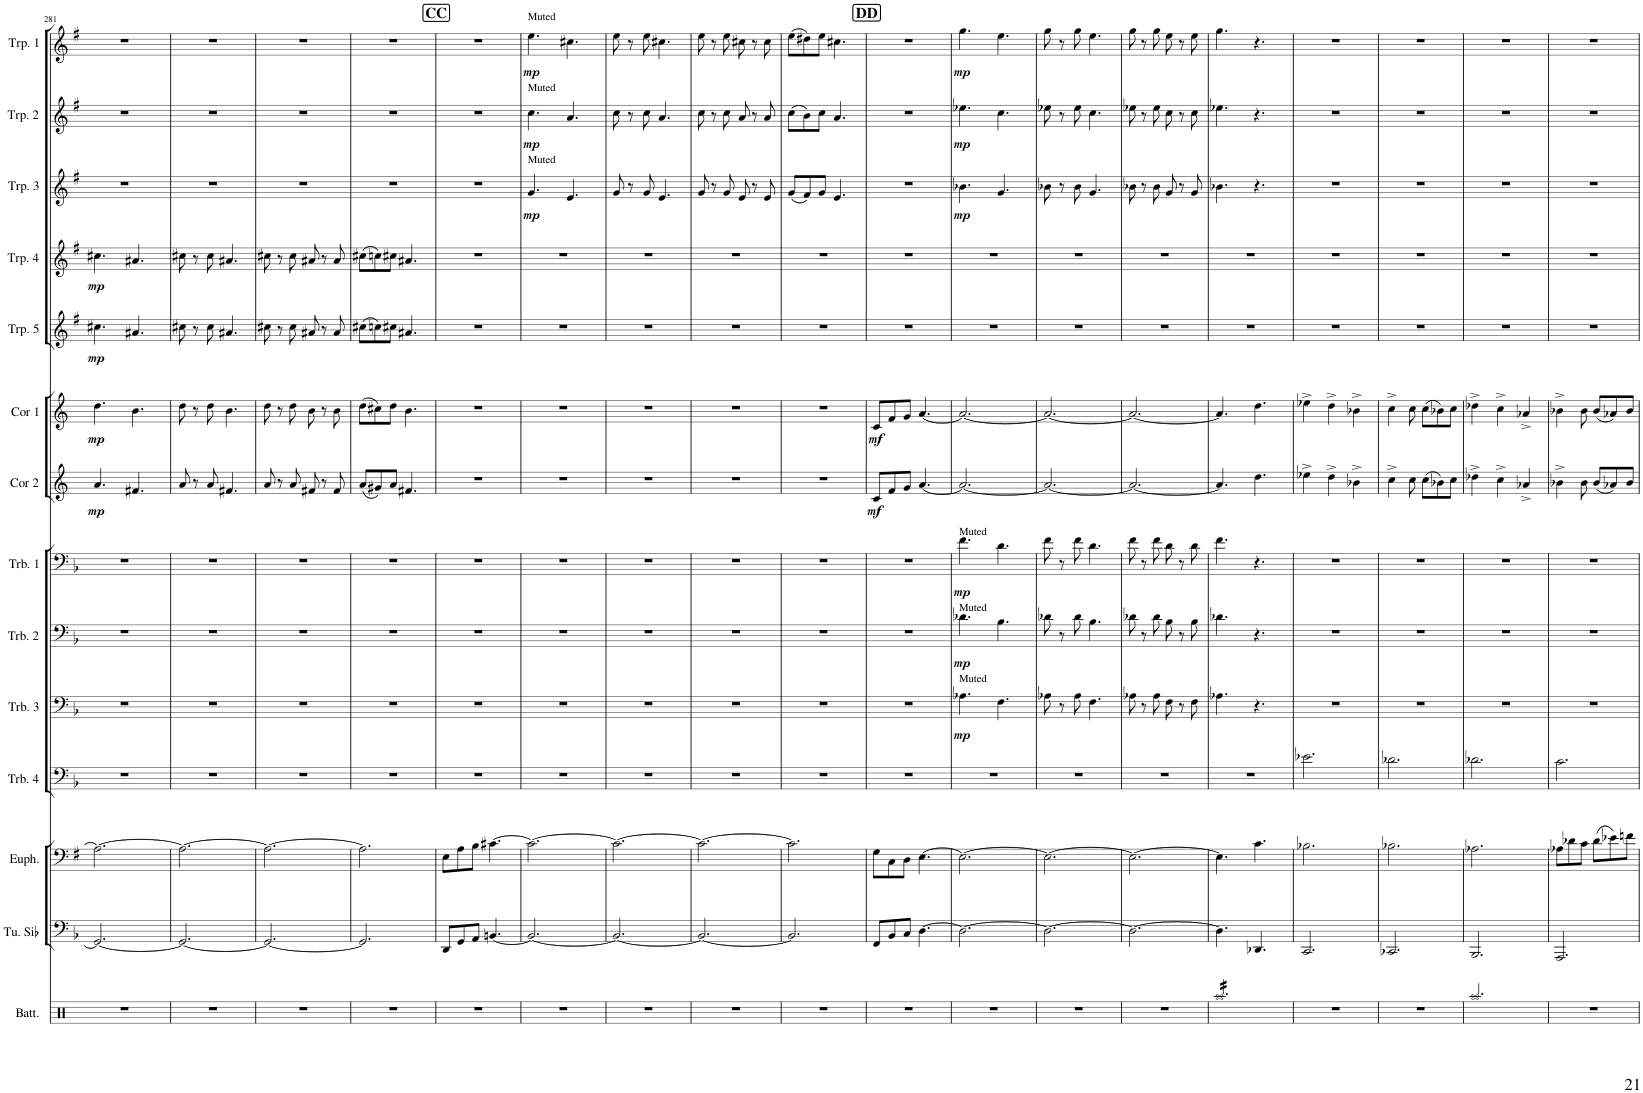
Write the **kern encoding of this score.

**kern	**kern	**kern	**kern	**kern	**dynam	**kern	**dynam	**kern	**dynam	**kern	**dynam	**kern	**dynam	**kern	**dynam	**kern	**dynam	**kern	**dynam	**kern	**dynam	**kern	**dynam
*part14	*part13	*part12	*part11	*part10	*part10	*part9	*part9	*part8	*part8	*part7	*part7	*part6	*part6	*part5	*part5	*part4	*part4	*part3	*part3	*part2	*part2	*part1	*part1
*staff14	*staff13	*staff12	*staff11	*staff10	*staff10	*staff9	*staff9	*staff8	*staff8	*staff7	*staff7	*staff6	*staff6	*staff5	*staff5	*staff4	*staff4	*staff3	*staff3	*staff2	*staff2	*staff1	*staff1
*I"Batterie	*I"Tuba en Sib	*I"Euphonium	*I"Trombone 4	*I"Trombone 3	*	*I"Trombone 2	*	*I"Trombone 1	*	*I"Cor 2	*	*I"Cor 1	*	*I"Trompette 5	*	*I"Trompette 4	*	*I"Trompette 3	*	*I"Trompette 2	*	*I"Trompette 1	*
*I'Batt.	*I'Tu. Sib	*I'Euph.	*I'Trb. 4	*I'Trb. 3	*	*I'Trb. 2	*	*I'Trb. 1	*	*I'Cor 2	*	*I'Cor 1	*	*I'Trp. 5	*	*I'Trp. 4	*	*I'Trp. 3	*	*I'Trp. 2	*	*I'Trp. 1	*
!!LO:PB:g=z
*clefX	*clefF4	*clefF4	*clefF4	*clefF4	*	*clefF4	*	*clefF4	*	*clefG2	*	*clefG2	*	*clefG2	*	*clefG2	*	*clefG2	*	*clefG2	*	*clefG2	*
*	*	*Trd1c2	*	*	*	*	*	*	*	*Trd4c7	*	*Trd4c7	*	*Trd1c2	*	*Trd1c2	*	*Trd1c2	*	*Trd1c2	*	*Trd1c2	*
*k[]	*k[b-]	*k[f#]	*k[b-]	*k[b-]	*	*k[b-]	*	*k[b-]	*	*k[]	*	*k[]	*	*k[f#]	*	*k[f#]	*	*k[f#]	*	*k[f#]	*	*k[f#]	*
*M6/8	*M6/8	*M6/8	*M6/8	*M6/8	*	*M6/8	*	*M6/8	*	*M6/8	*	*M6/8	*	*M6/8	*	*M6/8	*	*M6/8	*	*M6/8	*	*M6/8	*
=281	=281	=281	=281	=281	=281	=281	=281	=281	=281	=281	=281	=281	=281	=281	=281	=281	=281	=281	=281	=281	=281	=281	=281
!	!	!	!	!	!	!	!	!	!	!	!LO:DY:b	!	!LO:DY:b	!	!LO:DY:b	!	!LO:DY:b	!	!	!	!	!	!
2.r	2.GG#/_	2.A#\_	2.r	2.r	.	2.r	.	2.r	.	4.a/	mp	4.dd\	mp	4.cc#X\	mp	4.cc#X\	mp	2.r	.	2.r	.	2.r	.
.	.	.	.	.	.	.	.	.	.	4.f#X/	.	4.b\	.	4.a#X/	.	4.a#X/	.	.	.	.	.	.	.
=282	=282	=282	=282	=282	=282	=282	=282	=282	=282	=282	=282	=282	=282	=282	=282	=282	=282	=282	=282	=282	=282	=282	=282
2.r	2.GG#/_	2.A#\_	2.r	2.r	.	2.r	.	2.r	.	8a/	.	8dd\	.	8cc#X\	.	8cc#X\	.	2.r	.	2.r	.	2.r	.
.	.	.	.	.	.	.	.	.	.	8r	.	8r	.	8r	.	8r	.	.	.	.	.	.	.
.	.	.	.	.	.	.	.	.	.	8a/	.	8dd\	.	8cc#\	.	8cc#\	.	.	.	.	.	.	.
.	.	.	.	.	.	.	.	.	.	4.f#X/	.	4.b\	.	4.a#X/	.	4.a#X/	.	.	.	.	.	.	.
=283	=283	=283	=283	=283	=283	=283	=283	=283	=283	=283	=283	=283	=283	=283	=283	=283	=283	=283	=283	=283	=283	=283	=283
2.r	2.GG#/_	2.A#\_	2.r	2.r	.	2.r	.	2.r	.	8a/	.	8dd\	.	8cc#X\	.	8cc#X\	.	2.r	.	2.r	.	2.r	.
.	.	.	.	.	.	.	.	.	.	8r	.	8r	.	8r	.	8r	.	.	.	.	.	.	.
.	.	.	.	.	.	.	.	.	.	8a/	.	8dd\	.	8cc#\	.	8cc#\	.	.	.	.	.	.	.
.	.	.	.	.	.	.	.	.	.	8f#X/	.	8b\	.	8a#X/	.	8a#X/	.	.	.	.	.	.	.
.	.	.	.	.	.	.	.	.	.	8r	.	8r	.	8r	.	8r	.	.	.	.	.	.	.
.	.	.	.	.	.	.	.	.	.	8f#/	.	8b\	.	8a#/	.	8a#/	.	.	.	.	.	.	.
=284	=284	=284	=284	=284	=284	=284	=284	=284	=284	=284	=284	=284	=284	=284	=284	=284	=284	=284	=284	=284	=284	=284	=284
2.r	2.GG#/]	2.A#\]	2.r	2.r	.	2.r	.	2.r	.	(8a/L	.	(8dd\L	.	(8cc#X\L	.	(8cc#X\L	.	2.r	.	2.r	.	2.r	.
.	.	.	.	.	.	.	.	.	.	8g#X/)	.	8cc#X\)	.	8ccn\)	.	8ccn\)	.	.	.	.	.	.	.
.	.	.	.	.	.	.	.	.	.	8a/J	.	8dd\J	.	8cc#X\J	.	8cc#X\J	.	.	.	.	.	.	.
.	.	.	.	.	.	.	.	.	.	4.f#X/	.	4.b\	.	4.a#X/	.	4.a#X/	.	.	.	.	.	.	.
!!LO:REH:place=s1:a:B:cj:fs=14:t=CC
=285	=285	=285	=285	=285	=285	=285	=285	=285	=285	=285	=285	=285	=285	=285	=285	=285	=285	=285	=285	=285	=285	=285	=285
2.r	8DD/L	8E\L	2.r	2.r	.	2.r	.	2.r	.	2.r	.	2.r	.	2.r	.	2.r	.	2.r	.	2.r	.	2.r	.
.	8GG/	8A\	.	.	.	.	.	.	.	.	.	.	.	.	.	.	.	.	.	.	.	.	.
.	8AA/J	8B\J	.	.	.	.	.	.	.	.	.	.	.	.	.	.	.	.	.	.	.	.	.
.	[4.BBn/	[4.c#X\	.	.	.	.	.	.	.	.	.	.	.	.	.	.	.	.	.	.	.	.	.
=286	=286	=286	=286	=286	=286	=286	=286	=286	=286	=286	=286	=286	=286	=286	=286	=286	=286	=286	=286	=286	=286	=286	=286
!	!	!	!	!	!	!	!	!	!	!	!	!	!	!	!	!	!	!	!	!	!	!LO:TX:a:t=Muted	!
!	!	!	!	!	!	!	!	!	!	!	!	!	!	!	!	!	!	!	!	!LO:TX:a:t=Muted	!	!	!
!	!	!	!	!	!	!	!	!	!	!	!	!	!	!	!	!	!	!LO:TX:a:t=Muted	!	!	!	!	!
!	!	!	!	!	!	!	!	!	!	!	!	!	!	!	!	!	!	!	!LO:DY:b	!	!LO:DY:b	!	!LO:DY:b
2.r	2.BB/_	2.c#\_	2.r	2.r	.	2.r	.	2.r	.	2.r	.	2.r	.	2.r	.	2.r	.	4.g/	mp	4.cc\	mp	4.ee\	mp
.	.	.	.	.	.	.	.	.	.	.	.	.	.	.	.	.	.	4.e/	.	4.a/	.	4.cc#X\	.
=287	=287	=287	=287	=287	=287	=287	=287	=287	=287	=287	=287	=287	=287	=287	=287	=287	=287	=287	=287	=287	=287	=287	=287
2.r	2.BB/_	2.c#\_	2.r	2.r	.	2.r	.	2.r	.	2.r	.	2.r	.	2.r	.	2.r	.	8g/	.	8cc\	.	8ee\	.
.	.	.	.	.	.	.	.	.	.	.	.	.	.	.	.	.	.	8r	.	8r	.	8r	.
.	.	.	.	.	.	.	.	.	.	.	.	.	.	.	.	.	.	8g/	.	8cc\	.	8ee\	.
.	.	.	.	.	.	.	.	.	.	.	.	.	.	.	.	.	.	4.e/	.	4.a/	.	4.cc#X\	.
=288	=288	=288	=288	=288	=288	=288	=288	=288	=288	=288	=288	=288	=288	=288	=288	=288	=288	=288	=288	=288	=288	=288	=288
2.r	2.BB/_	2.c#\_	2.r	2.r	.	2.r	.	2.r	.	2.r	.	2.r	.	2.r	.	2.r	.	8g/	.	8cc\	.	8ee\	.
.	.	.	.	.	.	.	.	.	.	.	.	.	.	.	.	.	.	8r	.	8r	.	8r	.
.	.	.	.	.	.	.	.	.	.	.	.	.	.	.	.	.	.	8g/	.	8cc\	.	8ee\	.
.	.	.	.	.	.	.	.	.	.	.	.	.	.	.	.	.	.	8e/	.	8a/	.	8cc#X\	.
.	.	.	.	.	.	.	.	.	.	.	.	.	.	.	.	.	.	8r	.	8r	.	8r	.
.	.	.	.	.	.	.	.	.	.	.	.	.	.	.	.	.	.	8e/	.	8a/	.	8cc#\	.
=289	=289	=289	=289	=289	=289	=289	=289	=289	=289	=289	=289	=289	=289	=289	=289	=289	=289	=289	=289	=289	=289	=289	=289
2.r	2.BB/]	2.c#\]	2.r	2.r	.	2.r	.	2.r	.	2.r	.	2.r	.	2.r	.	2.r	.	(8g/L	.	(8cc\L	.	(8ee\L	.
.	.	.	.	.	.	.	.	.	.	.	.	.	.	.	.	.	.	8f#/)	.	8b\)	.	8dd#X\)	.
.	.	.	.	.	.	.	.	.	.	.	.	.	.	.	.	.	.	8g/J	.	8cc\J	.	8ee\J	.
.	.	.	.	.	.	.	.	.	.	.	.	.	.	.	.	.	.	4.e/	.	4.a/	.	4.cc#X\	.
!!LO:REH:place=s1:a:B:cj:fs=14:t=DD
=290	=290	=290	=290	=290	=290	=290	=290	=290	=290	=290	=290	=290	=290	=290	=290	=290	=290	=290	=290	=290	=290	=290	=290
!	!	!	!	!	!	!	!	!	!	!	!LO:DY:b	!	!LO:DY:b	!	!	!	!	!	!	!	!	!	!
2.r	8FF/L	8G\L	2.r	2.r	.	2.r	.	2.r	.	8c/L	mf	8c/L	mf	2.r	.	2.r	.	2.r	.	2.r	.	2.r	.
.	8BB-/	8C\	.	.	.	.	.	.	.	8f/	.	8f/	.	.	.	.	.	.	.	.	.	.	.
.	8C/J	8D\J	.	.	.	.	.	.	.	8g/J	.	8g/J	.	.	.	.	.	.	.	.	.	.	.
.	[4.D\	[4.E\	.	.	.	.	.	.	.	[4.a/	.	[4.a/	.	.	.	.	.	.	.	.	.	.	.
=291	=291	=291	=291	=291	=291	=291	=291	=291	=291	=291	=291	=291	=291	=291	=291	=291	=291	=291	=291	=291	=291	=291	=291
!	!	!	!	!	!	!	!	!LO:TX:a:t=Muted	!	!	!	!	!	!	!	!	!	!	!	!	!	!	!
!	!	!	!	!	!	!LO:TX:a:t=Muted	!	!	!	!	!	!	!	!	!	!	!	!	!	!	!	!	!
!	!	!	!	!LO:TX:a:t=Muted	!	!	!	!	!	!	!	!	!	!	!	!	!	!	!	!	!	!	!
!	!	!	!	!	!LO:DY:b	!	!LO:DY:b	!	!LO:DY:b	!	!	!	!	!	!	!	!	!	!LO:DY:b	!	!LO:DY:b	!	!LO:DY:b
2.r	2.D\_	2.E\_	2.r	4.A-X\	mp	4.d-X\	mp	4.f\	mp	2.a/_	.	2.a/_	.	2.r	.	2.r	.	4.b-X\	mp	4.ee-X\	mp	4.gg\	mp
.	.	.	.	4.F\	.	4.B-\	.	4.d\	.	.	.	.	.	.	.	.	.	4.g/	.	4.cc\	.	4.ee\	.
=292	=292	=292	=292	=292	=292	=292	=292	=292	=292	=292	=292	=292	=292	=292	=292	=292	=292	=292	=292	=292	=292	=292	=292
2.r	2.D\_	2.E\_	2.r	8A-X\	.	8d-X\	.	8f\	.	2.a/_	.	2.a/_	.	2.r	.	2.r	.	8b-X\	.	8ee-X\	.	8gg\	.
.	.	.	.	8r	.	8r	.	8r	.	.	.	.	.	.	.	.	.	8r	.	8r	.	8r	.
.	.	.	.	8A-\	.	8d-\	.	8f\	.	.	.	.	.	.	.	.	.	8b-\	.	8ee-\	.	8gg\	.
.	.	.	.	4.F\	.	4.B-\	.	4.d\	.	.	.	.	.	.	.	.	.	4.g/	.	4.cc\	.	4.ee\	.
=293	=293	=293	=293	=293	=293	=293	=293	=293	=293	=293	=293	=293	=293	=293	=293	=293	=293	=293	=293	=293	=293	=293	=293
2.r	2.D\_	2.E\_	2.r	8A-X\	.	8d-X\	.	8f\	.	2.a/_	.	2.a/_	.	2.r	.	2.r	.	8b-X\	.	8ee-X\	.	8gg\	.
.	.	.	.	8r	.	8r	.	8r	.	.	.	.	.	.	.	.	.	8r	.	8r	.	8r	.
.	.	.	.	8A-\	.	8d-\	.	8f\	.	.	.	.	.	.	.	.	.	8b-\	.	8ee-\	.	8gg\	.
.	.	.	.	8F\	.	8B-\	.	8d\	.	.	.	.	.	.	.	.	.	8g/	.	8cc\	.	8ee\	.
.	.	.	.	8r	.	8r	.	8r	.	.	.	.	.	.	.	.	.	8r	.	8r	.	8r	.
.	.	.	.	8F\	.	8B-\	.	8d\	.	.	.	.	.	.	.	.	.	8g/	.	8cc\	.	8ee\	.
=294	=294	=294	=294	=294	=294	=294	=294	=294	=294	=294	=294	=294	=294	=294	=294	=294	=294	=294	=294	=294	=294	=294	=294
*tremolo	*	*	*	*	*	*	*	*	*	*	*	*	*	*	*	*	*	*	*	*	*	*	*
16Raa/LL	4.D\]	4.E\]	2.r	4.A-X\	.	4.d-X\	.	4.f\	.	4.a/]	.	4.a/]	.	2.r	.	2.r	.	4.b-X\	.	4.ee-X\	.	4.gg\	.
16Raa/	.	.	.	.	.	.	.	.	.	.	.	.	.	.	.	.	.	.	.	.	.	.	.
16Raa/	.	.	.	.	.	.	.	.	.	.	.	.	.	.	.	.	.	.	.	.	.	.	.
16Raa/	.	.	.	.	.	.	.	.	.	.	.	.	.	.	.	.	.	.	.	.	.	.	.
16Raa/	.	.	.	.	.	.	.	.	.	.	.	.	.	.	.	.	.	.	.	.	.	.	.
16Raa/	.	.	.	.	.	.	.	.	.	.	.	.	.	.	.	.	.	.	.	.	.	.	.
16Raa/	4.DD-X/	4.c\	.	4.r	.	4.r	.	4.r	.	4.dd\	.	4.dd\	.	.	.	.	.	4.r	.	4.r	.	4.r	.
16Raa/	.	.	.	.	.	.	.	.	.	.	.	.	.	.	.	.	.	.	.	.	.	.	.
16Raa/	.	.	.	.	.	.	.	.	.	.	.	.	.	.	.	.	.	.	.	.	.	.	.
16Raa/	.	.	.	.	.	.	.	.	.	.	.	.	.	.	.	.	.	.	.	.	.	.	.
16Raa/	.	.	.	.	.	.	.	.	.	.	.	.	.	.	.	.	.	.	.	.	.	.	.
16Raa/JJ	.	.	.	.	.	.	.	.	.	.	.	.	.	.	.	.	.	.	.	.	.	.	.
*Xtremolo	*	*	*	*	*	*	*	*	*	*	*	*	*	*	*	*	*	*	*	*	*	*	*
=295	=295	=295	=295	=295	=295	=295	=295	=295	=295	=295	=295	=295	=295	=295	=295	=295	=295	=295	=295	=295	=295	=295	=295
2.r	2.CC/	2.B-X\	2.e-X\	2.r	.	2.r	.	2.r	.	4ee-X^\	.	4ee-X^\	.	2.r	.	2.r	.	2.r	.	2.r	.	2.r	.
.	.	.	.	.	.	.	.	.	.	4dd^\	.	4dd^\	.	.	.	.	.	.	.	.	.	.	.
.	.	.	.	.	.	.	.	.	.	4b-X^\	.	4b-X^\	.	.	.	.	.	.	.	.	.	.	.
=296	=296	=296	=296	=296	=296	=296	=296	=296	=296	=296	=296	=296	=296	=296	=296	=296	=296	=296	=296	=296	=296	=296	=296
2.r	2.CC-X/	2.B-X\	2.d-X\	2.r	.	2.r	.	2.r	.	4cc^\	.	4cc^\	.	2.r	.	2.r	.	2.r	.	2.r	.	2.r	.
.	.	.	.	.	.	.	.	.	.	8cc\	.	8cc\	.	.	.	.	.	.	.	.	.	.	.
.	.	.	.	.	.	.	.	.	.	(8cc\L	.	(8cc\L	.	.	.	.	.	.	.	.	.	.	.
.	.	.	.	.	.	.	.	.	.	8b-X\)	.	8b-X\)	.	.	.	.	.	.	.	.	.	.	.
.	.	.	.	.	.	.	.	.	.	8cc\J	.	8cc\J	.	.	.	.	.	.	.	.	.	.	.
=297	=297	=297	=297	=297	=297	=297	=297	=297	=297	=297	=297	=297	=297	=297	=297	=297	=297	=297	=297	=297	=297	=297	=297
2.Raa/	2.BBB-/	2.A-X\	2.d-X\	2.r	.	2.r	.	2.r	.	4dd-X^\	.	4dd-X^\	.	2.r	.	2.r	.	2.r	.	2.r	.	2.r	.
.	.	.	.	.	.	.	.	.	.	4cc^\	.	4cc^\	.	.	.	.	.	.	.	.	.	.	.
.	.	.	.	.	.	.	.	.	.	4a-X^/	.	4a-X^/	.	.	.	.	.	.	.	.	.	.	.
=298	=298	=298	=298	=298	=298	=298	=298	=298	=298	=298	=298	=298	=298	=298	=298	=298	=298	=298	=298	=298	=298	=298	=298
2.r	2.AAA/	8A-X\L	2.c\	2.r	.	2.r	.	2.r	.	4b-X^\	.	4b-X^\	.	2.r	.	2.r	.	2.r	.	2.r	.	2.r	.
.	.	8d-X\	.	.	.	.	.	.	.	.	.	.	.	.	.	.	.	.	.	.	.	.	.
.	.	8c\J	.	.	.	.	.	.	.	8b-\	.	8b-\	.	.	.	.	.	.	.	.	.	.	.
.	.	(8d-\L	.	.	.	.	.	.	.	(8b-/L	.	(8b-/L	.	.	.	.	.	.	.	.	.	.	.
.	.	8e-X\)	.	.	.	.	.	.	.	8a-X/)	.	8a-X/)	.	.	.	.	.	.	.	.	.	.	.
.	.	8fn\J	.	.	.	.	.	.	.	8b-/J	.	8b-/J	.	.	.	.	.	.	.	.	.	.	.
=	=	=	=	=	=	=	=	=	=	=	=	=	=	=	=	=	=	=	=	=	=	=	=
*-	*-	*-	*-	*-	*-	*-	*-	*-	*-	*-	*-	*-	*-	*-	*-	*-	*-	*-	*-	*-	*-	*-	*-
